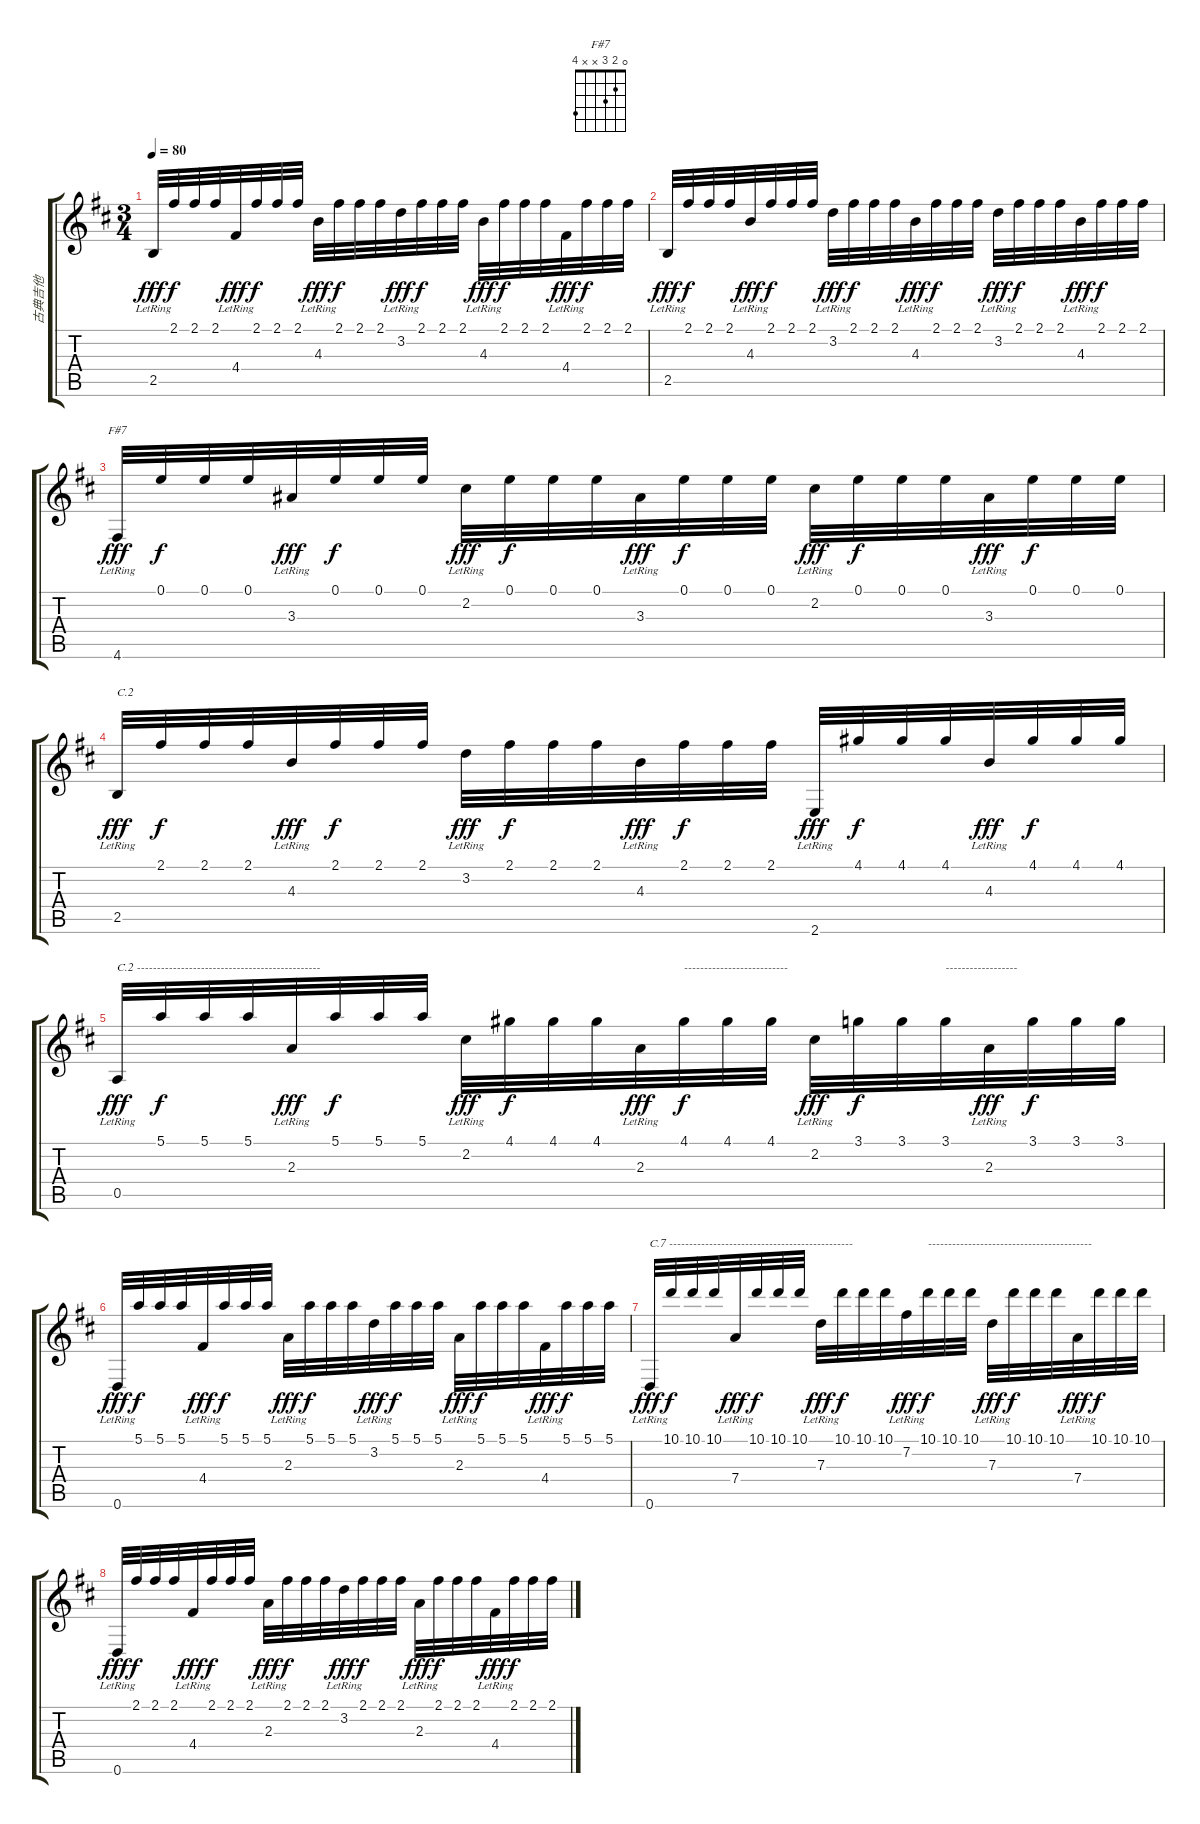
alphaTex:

\track ("古典吉他" "古典吉他") {instrument acousticguitarnylon}
\staff {score tabs}
\tuning (E4 B3 G3 D3 A2 D2) {hide}
\chord ("F#7" 0 2 3 x x 4)
\ts (3 4)
\tempo 80
\clef g2
\ks d
2.5{lr}.32{dy fff} 2.1.32{dy f} 2.1.32 2.1.32 4.4{lr}.32{dy fff} 2.1.32{dy f} 2.1.32 2.1.32 4.3{lr}.32{dy fff} 2.1.32{dy f} 2.1.32 2.1.32 3.2{lr}.32{dy fff} 2.1.32{dy f} 2.1.32 2.1.32 4.3{lr}.32{dy fff} 2.1.32{dy f} 2.1.32 2.1.32 4.4{lr}.32{dy fff} 2.1.32{dy f} 2.1.32 2.1.32 |
2.5{lr}.32{dy fff} 2.1.32{dy f} 2.1.32 2.1.32 4.3{lr}.32{dy fff} 2.1.32{dy f} 2.1.32 2.1.32 3.2{lr}.32{dy fff} 2.1.32{dy f} 2.1.32 2.1.32 4.3{lr}.32{dy fff} 2.1.32{dy f} 2.1.32 2.1.32 3.2{lr}.32{dy fff} 2.1.32{dy f} 2.1.32 2.1.32 4.3{lr}.32{dy fff} 2.1.32{dy f} 2.1.32 2.1.32 |
4.6{lr}.32{ch "F#7" dy fff} 0.1.32{dy f} 0.1.32 0.1.32 3.3{lr}.32{dy fff} 0.1.32{dy f} 0.1.32 0.1.32 2.2{lr}.32{dy fff} 0.1.32{dy f} 0.1.32 0.1.32 3.3{lr}.32{dy fff} 0.1.32{dy f} 0.1.32 0.1.32 2.2{lr}.32{dy fff} 0.1.32{dy f} 0.1.32 0.1.32 3.3{lr}.32{dy fff} 0.1.32{dy f} 0.1.32 0.1.32 |
2.5{lr}.32{txt "C.2" dy fff} 2.1.32{dy f} 2.1.32 2.1.32 4.3{lr}.32{dy fff} 2.1.32{dy f} 2.1.32 2.1.32 3.2{lr}.32{dy fff} 2.1.32{dy f} 2.1.32 2.1.32 4.3{lr}.32{dy fff} 2.1.32{dy f} 2.1.32 2.1.32 2.6{lr}.32{dy fff} 4.1.32{dy f} 4.1.32 4.1.32 4.3{lr}.32{dy fff} 4.1.32{dy f} 4.1.32 4.1.32 |
0.5{lr}.32{txt "C.2 ----------------------------------------------" dy fff} 5.1.32{dy f} 5.1.32 5.1.32 2.3{lr}.32{dy fff} 5.1.32{dy f} 5.1.32 5.1.32 2.2{lr}.32{dy fff} 4.1.32{dy f} 4.1.32 4.1.32 2.3{lr}.32{dy fff} 4.1.32{txt "--------------------------" dy f} 4.1.32 4.1.32 2.2{lr}.32{dy fff} 3.1.32{dy f} 3.1.32 3.1.32{txt "------------------"} 2.3{lr}.32{dy fff} 3.1.32{dy f} 3.1.32 3.1.32 |
0.6{lr}.32{dy fff} 5.1.32{dy f} 5.1.32 5.1.32 4.4{lr}.32{dy fff} 5.1.32{dy f} 5.1.32 5.1.32 2.3{lr}.32{dy fff} 5.1.32{dy f} 5.1.32 5.1.32 3.2{lr}.32{dy fff} 5.1.32{dy f} 5.1.32 5.1.32 2.3{lr}.32{dy fff} 5.1.32{dy f} 5.1.32 5.1.32 4.4{lr}.32{dy fff} 5.1.32{dy f} 5.1.32 5.1.32 |
0.6{lr}.32{txt "C.7 ----------------------------------------------" dy fff} 10.1.32{dy f} 10.1.32 10.1.32 7.4{lr}.32{dy fff} 10.1.32{dy f} 10.1.32 10.1.32 7.3{lr}.32{dy fff} 10.1.32{dy f} 10.1.32 10.1.32 7.2{lr}.32{dy fff} 10.1.32{txt "-----------------------------------------" dy f} 10.1.32 10.1.32 7.3{lr}.32{dy fff} 10.1.32{dy f} 10.1.32 10.1.32 7.4{lr}.32{dy fff} 10.1.32{dy f} 10.1.32 10.1.32 |
0.6{lr}.32{dy fff} 2.1.32{dy f} 2.1.32 2.1.32 4.4{lr}.32{dy fff} 2.1.32{dy f} 2.1.32 2.1.32 2.3{lr}.32{dy fff} 2.1.32{dy f} 2.1.32 2.1.32 3.2{lr}.32{dy fff} 2.1.32{dy f} 2.1.32 2.1.32 2.3{lr}.32{dy fff} 2.1.32{dy f} 2.1.32 2.1.32 4.4{lr}.32{dy fff} 2.1.32{dy f} 2.1.32 2.1.32
